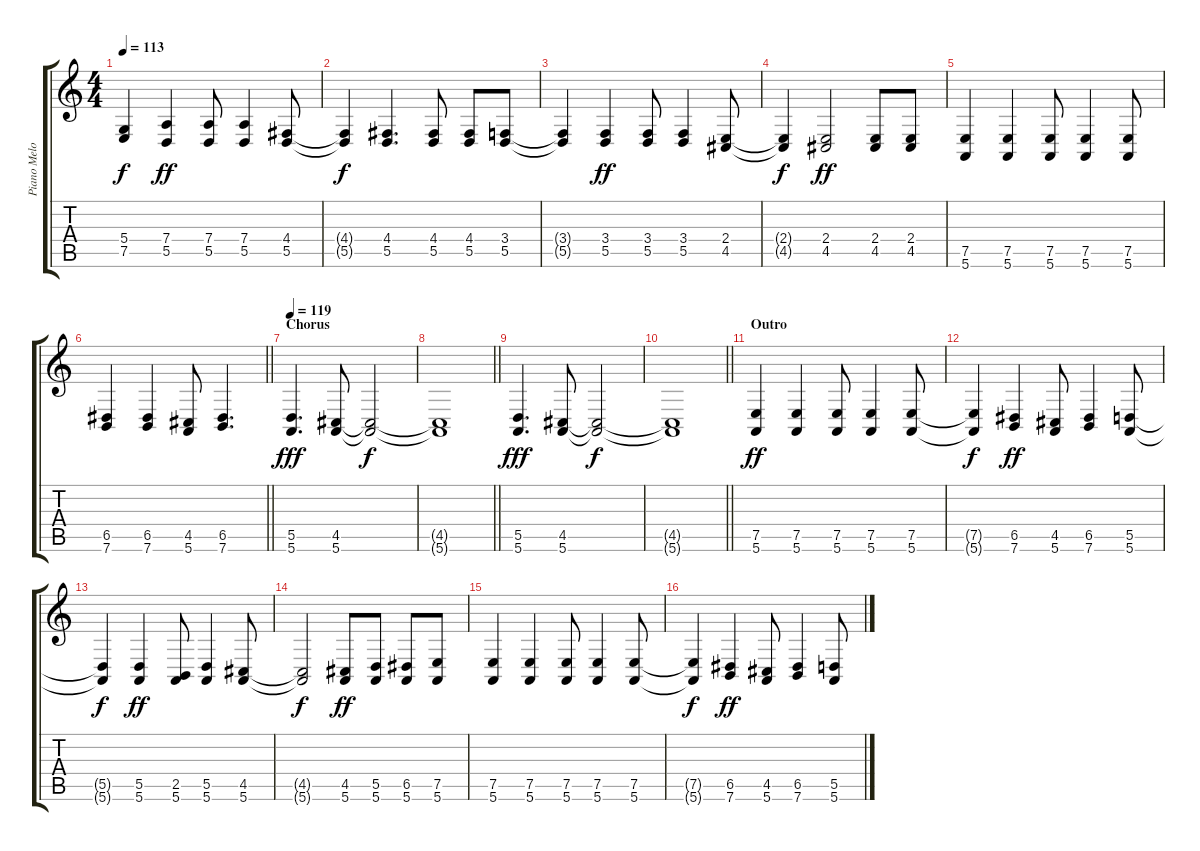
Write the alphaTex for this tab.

\track ("Piano Melody (Paul McCartney)" "Piano Melo") {instrument acousticgrandpiano}
\staff {score tabs}
\tuning (E4 B3 G3 D3 A2 E2) {hide}
\ts (4 4)
\tempo 113
\clef g2
\ks c
(5.4{t} 7.5{t}).4{dy f} (7.4 5.5).4{dy ff} (7.4 5.5).8 (7.4 5.5).4 (4.4 5.5).8 |
(4.4{t} 5.5{t}).4{dy f} (4.4 5.5).4{d} (4.4 5.5).8 (4.4 5.5).8 (3.4 5.5).8 |
(3.4{t} 5.5{t}).4 (3.4 5.5).4{dy ff} (3.4 5.5).8 (3.4 5.5).4 (2.4 4.5).8 |
(2.4{t} 4.5{t}).4{dy f} (2.4 4.5).2{dy ff} (2.4 4.5).8 (2.4 4.5).8 |
(7.5 5.6).4 (7.5 5.6).4 (7.5 5.6).8 (7.5 5.6).4 (7.5 5.6).8 |
\barLineRight lightlight
(6.5 7.6).4 (6.5 7.6).4 (4.5 5.6).8 (6.5 7.6).4{d} |
\section ("" "Chorus")
\tempo 119
(5.5 5.6).4{d dy fff} (4.5 5.6).8 (4.5{t} 5.6{t}).2{dy f} |
\barLineRight lightlight
(4.5{t} 5.6{t}).1 |
(5.5 5.6).4{d dy fff} (4.5 5.6).8 (4.5{t} 5.6{t}).2{dy f} |
\barLineRight lightlight
(4.5{t} 5.6{t}).1 |
\section ("" "Outro")
(7.5 5.6).4{dy ff} (7.5 5.6).4 (7.5 5.6).8 (7.5 5.6).4 (7.5 5.6).8 |
(7.5{t} 5.6{t}).4{dy f} (6.5 7.6).4{dy ff} (4.5 5.6).8 (6.5 7.6).4 (5.5 5.6).8 |
(5.5{t} 5.6{t}).4{dy f} (5.5 5.6).4{dy ff} (2.5 5.6).8 (5.5 5.6).4 (4.5 5.6).8 |
(4.5{t} 5.6{t}).2{dy f} (4.5 5.6).8{dy ff} (5.5 5.6).8 (6.5 5.6).8 (7.5 5.6).8 |
(7.5 5.6).4{volume 8} (7.5 5.6).4 (7.5 5.6).8 (7.5 5.6).4 (7.5 5.6).8 |
(7.5{t} 5.6{t}).4{dy f} (6.5 7.6).4{dy ff} (4.5 5.6).8 (6.5 7.6).4 (5.5 5.6).8
